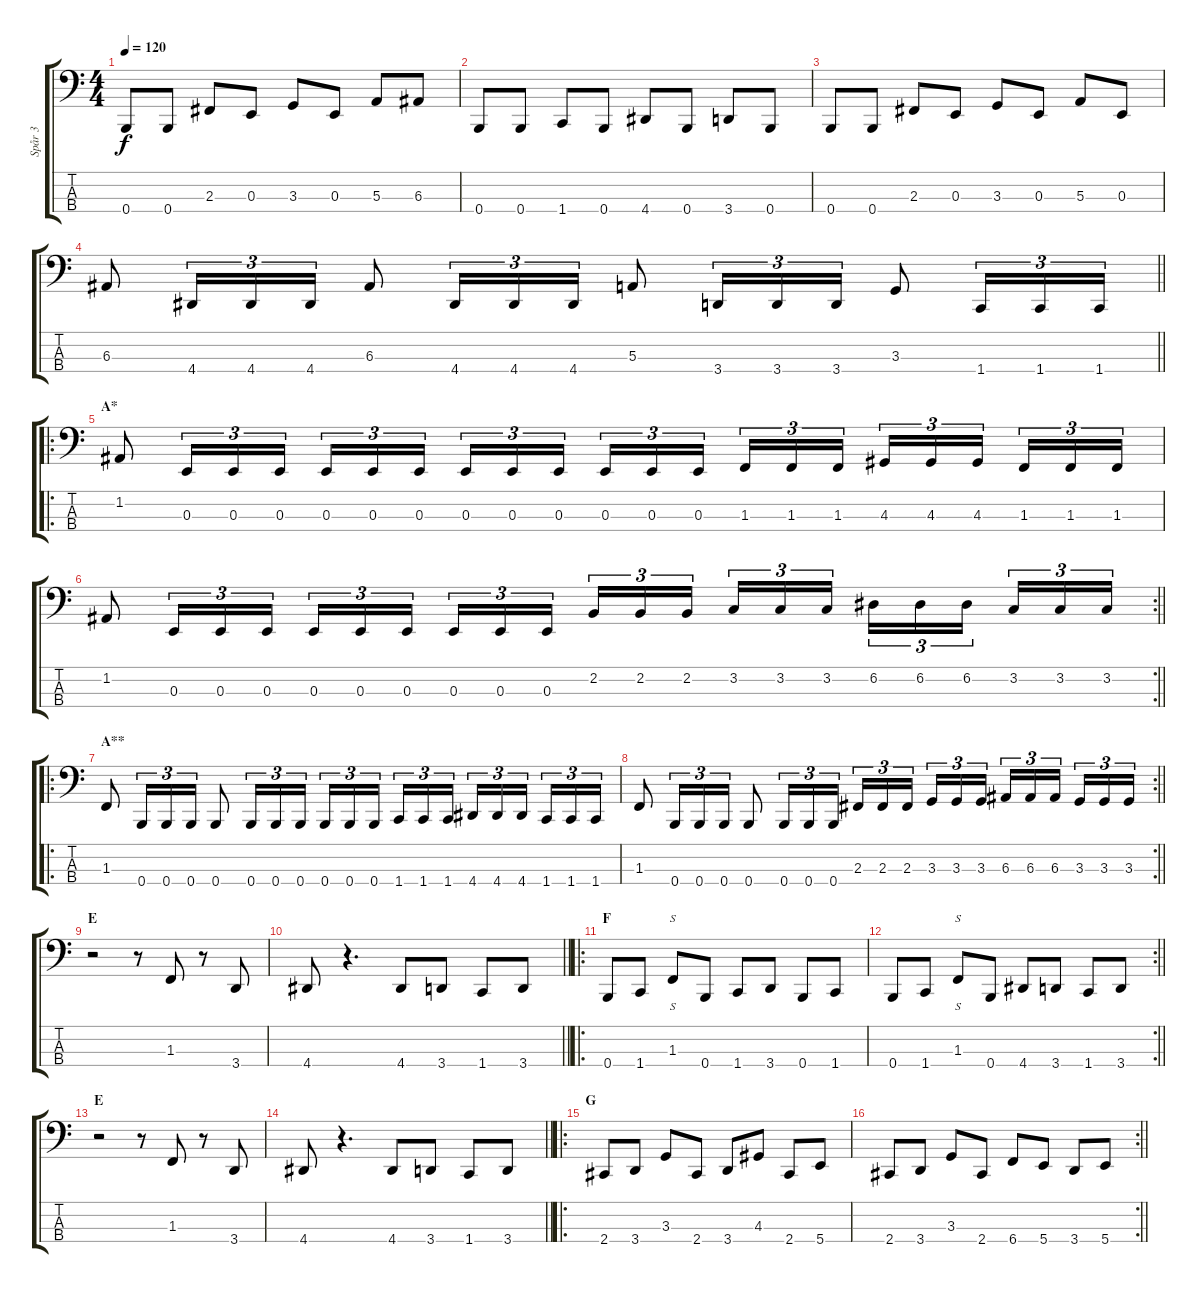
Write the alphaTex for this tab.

\track ("Spår 3" "Spår 3") {instrument electricbassfinger}
\staff {score tabs}
\tuning (D2 A1 E1 B0) {hide}
\ts (4 4)
\tempo 120
\clef f4
\ks c
0.4.8{dy f} 0.4.8 2.3.8 0.3.8 3.3.8 0.3.8 5.3.8 6.3.8 |
0.4.8 0.4.8 1.4.8 0.4.8 4.4.8 0.4.8 3.4.8 0.4.8 |
0.4.8 0.4.8 2.3.8 0.3.8 3.3.8 0.3.8 5.3.8 0.3.8 |
\barLineRight lightlight
6.3.8 4.4.16{tu (3 2)} 4.4.16{tu (3 2)} 4.4.16{tu (3 2)} 6.3.8 4.4.16{tu (3 2)} 4.4.16{tu (3 2)} 4.4.16{tu (3 2)} 5.3.8 3.4.16{tu (3 2)} 3.4.16{tu (3 2)} 3.4.16{tu (3 2)} 3.3.8 1.4.16{tu (3 2)} 1.4.16{tu (3 2)} 1.4.16{tu (3 2)} |
\ro
\section ("" "A*")
1.2.8 0.3.16{tu (3 2)} 0.3.16{tu (3 2)} 0.3.16{tu (3 2)} 0.3.16{tu (3 2)} 0.3.16{tu (3 2)} 0.3.16{tu (3 2) beam splitsecondary} 0.3.16{tu (3 2)} 0.3.16{tu (3 2)} 0.3.16{tu (3 2)} 0.3.16{tu (3 2)} 0.3.16{tu (3 2)} 0.3.16{tu (3 2) beam splitsecondary} 1.3.16{tu (3 2)} 1.3.16{tu (3 2)} 1.3.16{tu (3 2)} 4.3.16{tu (3 2)} 4.3.16{tu (3 2)} 4.3.16{tu (3 2) beam splitsecondary} 1.3.16{tu (3 2)} 1.3.16{tu (3 2)} 1.3.16{tu (3 2)} |
\rc 2
\barLineRight lightlight
1.2.8 0.3.16{tu (3 2)} 0.3.16{tu (3 2)} 0.3.16{tu (3 2)} 0.3.16{tu (3 2)} 0.3.16{tu (3 2)} 0.3.16{tu (3 2) beam splitsecondary} 0.3.16{tu (3 2)} 0.3.16{tu (3 2)} 0.3.16{tu (3 2)} 2.2.16{tu (3 2)} 2.2.16{tu (3 2)} 2.2.16{tu (3 2) beam splitsecondary} 3.2.16{tu (3 2)} 3.2.16{tu (3 2)} 3.2.16{tu (3 2)} 6.2.16{tu (3 2)} 6.2.16{tu (3 2)} 6.2.16{tu (3 2) beam splitsecondary} 3.2.16{tu (3 2)} 3.2.16{tu (3 2)} 3.2.16{tu (3 2)} |
\ro
\section ("" "A**")
1.3.8 0.4.16{tu (3 2)} 0.4.16{tu (3 2)} 0.4.16{tu (3 2)} 0.4.8 0.4.16{tu (3 2)} 0.4.16{tu (3 2)} 0.4.16{tu (3 2)} 0.4.16{tu (3 2)} 0.4.16{tu (3 2)} 0.4.16{tu (3 2) beam splitsecondary} 1.4.16{tu (3 2)} 1.4.16{tu (3 2)} 1.4.16{tu (3 2)} 4.4.16{tu (3 2)} 4.4.16{tu (3 2)} 4.4.16{tu (3 2) beam splitsecondary} 1.4.16{tu (3 2)} 1.4.16{tu (3 2)} 1.4.16{tu (3 2)} |
\rc 2
\barLineRight lightlight
1.3.8 0.4.16{tu (3 2)} 0.4.16{tu (3 2)} 0.4.16{tu (3 2)} 0.4.8 0.4.16{tu (3 2)} 0.4.16{tu (3 2)} 0.4.16{tu (3 2)} 2.3.16{tu (3 2)} 2.3.16{tu (3 2)} 2.3.16{tu (3 2) beam splitsecondary} 3.3.16{tu (3 2)} 3.3.16{tu (3 2)} 3.3.16{tu (3 2)} 6.3.16{tu (3 2)} 6.3.16{tu (3 2)} 6.3.16{tu (3 2) beam splitsecondary} 3.3.16{tu (3 2)} 3.3.16{tu (3 2)} 3.3.16{tu (3 2)} |
\section ("" "E")
r.2 r.8 1.3.8 r.8 3.4.8 |
\barLineRight lightlight
4.4.8 r.4{d} 4.4.8 3.4.8 1.4.8 3.4.8 |
\ro
\section ("" "F")
0.4.8 1.4.8 1.3.8{s} 0.4.8 1.4.8 3.4.8 0.4.8 1.4.8 |
\rc 2
\barLineRight lightlight
0.4.8 1.4.8 1.3.8{s} 0.4.8 4.4.8 3.4.8 1.4.8 3.4.8 |
\section ("" "E")
r.2 r.8 1.3.8 r.8 3.4.8 |
\barLineRight lightlight
4.4.8 r.4{d} 4.4.8 3.4.8 1.4.8 3.4.8 |
\ro
\section ("" "G")
2.4.8 3.4.8 3.3.8 2.4.8 3.4.8 4.3.8 2.4.8 5.4.8 |
\rc 2
\barLineRight lightlight
2.4.8 3.4.8 3.3.8 2.4.8 6.4.8 5.4.8 3.4.8 5.4.8
